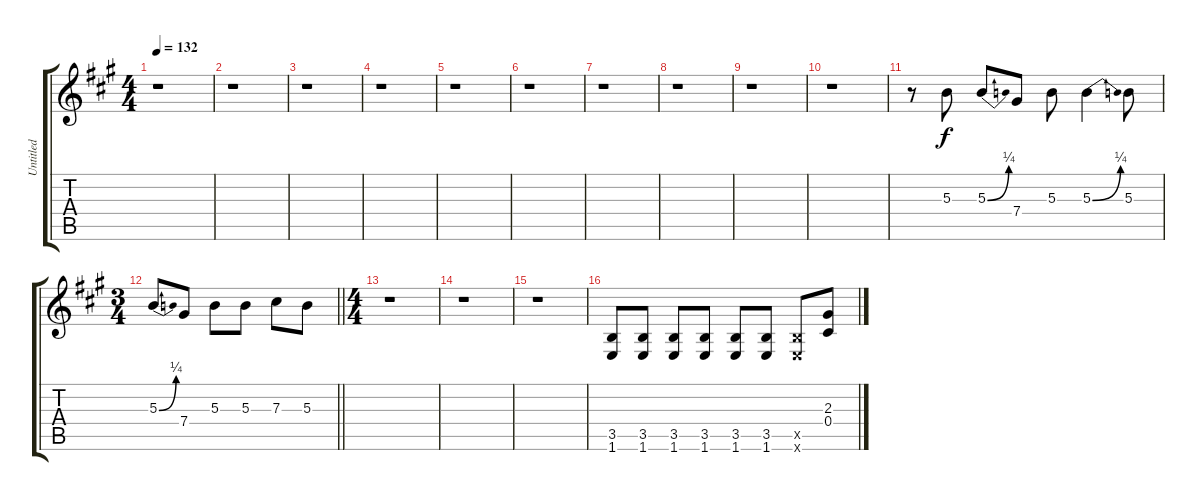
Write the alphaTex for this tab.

\track ("Untitled" "Untitled") {instrument distortionguitar}
\staff {score tabs}
\tuning (Eb4 Bb3 Gb3 Db3 Ab2 Eb2) {hide}
\ts (4 4)
\tempo 132
\clef g2
\ks a
r.1{dy f} |
r.1 |
r.1 |
r.1 |
r.1 |
r.1 |
r.1 |
r.1 |
r.1 |
r.1 |
r.8 5.3.8 5.3{be (bend 0 0 60 1)}.8 7.4.8 5.3.8 5.3{be (bend 0 0 60 1)}.4 5.3.8 |
\ts (3 4)
\barLineRight lightlight
5.3{be (bend 0 0 60 1)}.8 7.4.8 5.3.8 5.3.8 7.3.8 5.3.8 |
\ts (4 4)
r.1 |
r.1 |
r.1 |
(3.5 1.6).8 (3.5 1.6).8 (3.5 1.6).8 (3.5 1.6).8 (3.5 1.6).8 (3.5 1.6).8 (3.5{x} 1.6{x}).8 (2.3 0.4).8
